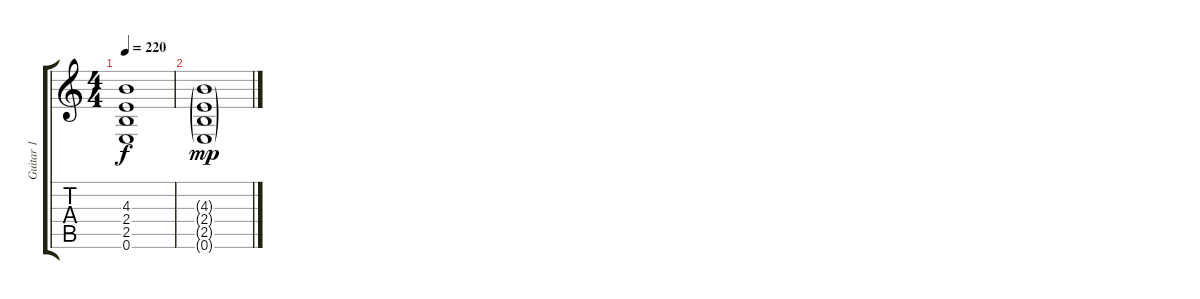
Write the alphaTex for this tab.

\track ("Guitar 1" "Guitar 1") {instrument electricguitarmuted}
\staff {score tabs}
\tuning (E4 B3 G3 D3 A2 E2) {hide}
\ts (4 4)
\tempo 220
\clef g2
\ks c
(4.3 2.4 2.5 0.6).1{dy f} |
(4.3{g} 2.4{g} 2.5{g} 0.6{g}).1{dy mp}
